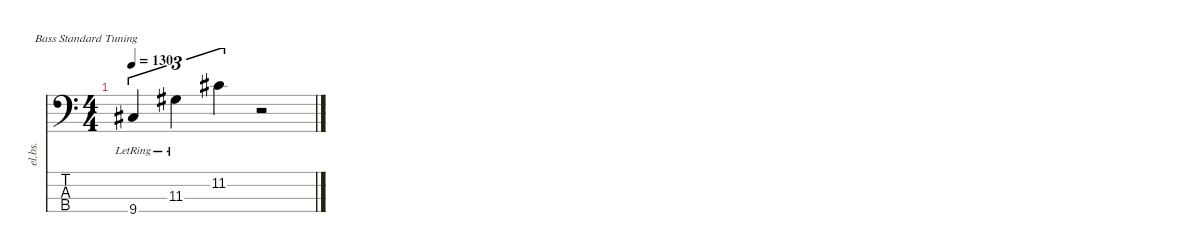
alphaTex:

\defaultSystemsLayout 4
\hideDynamics
\bracketExtendMode nobrackets
\track ("Electric Bass" "el.bs.") {mute instrument electricbassfinger}
\staff {score tabs}
\tuning (G2 D2 A1 E1)
\ts (4 4)
\tempo 130
\clef f4
\ks c
9.4{lr acc #}.4{tu (3 2) dy mf beam Up} 11.3{lr acc #}.4{tu (3 2) beam Down} 11.2{acc #}.4{tu (3 2) beam Down} r.2{beam Down}
